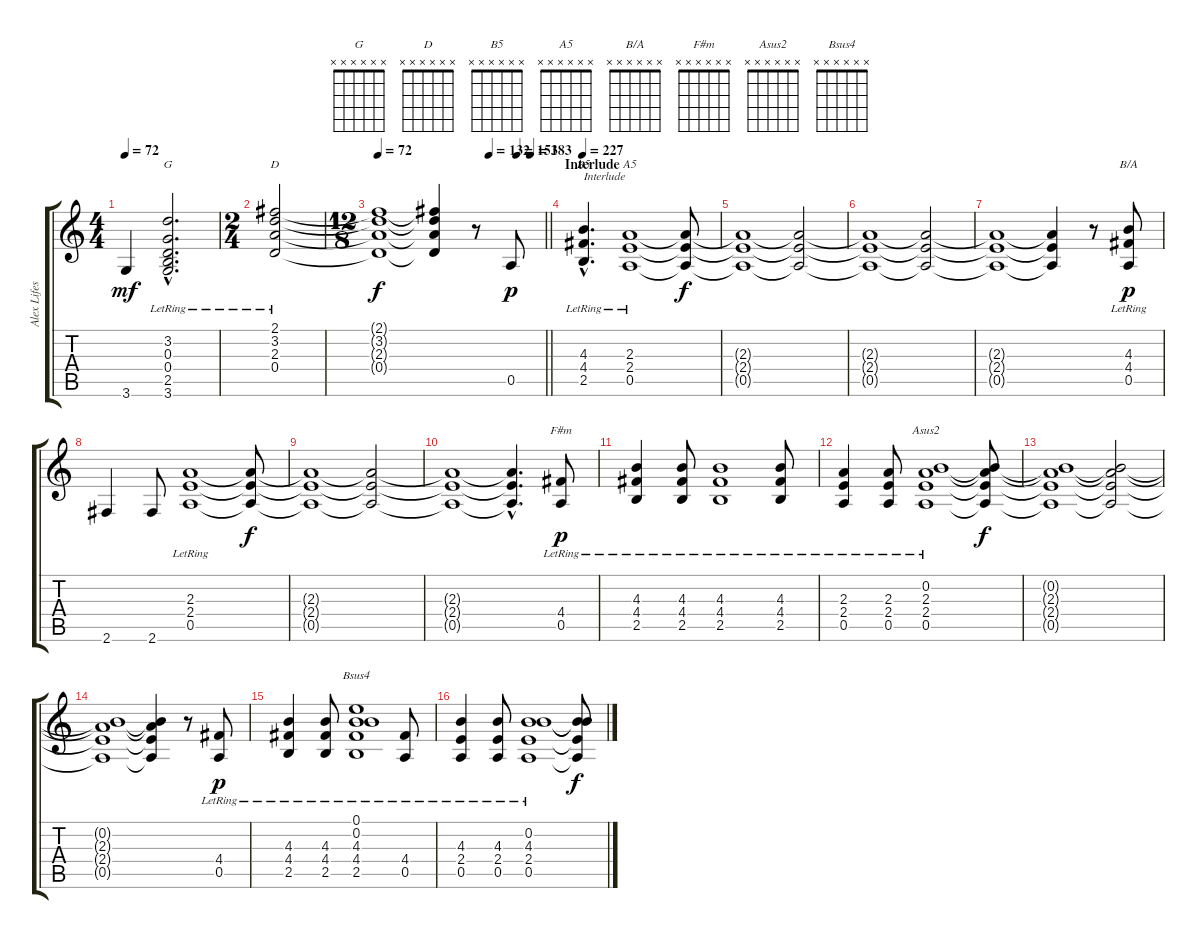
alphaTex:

\track ("Alex Lifeson 2" "Alex Lifes") {instrument overdrivenguitar}
\staff {score tabs}
\tuning (E4 B3 G3 D3 A2 E2) {hide}
\chord ("G" x x x x x x) {firstfret 0}
\chord ("D" x x x x x x) {firstfret 0}
\chord ("B5" x x x x x x) {firstfret 0}
\chord ("A5" x x x x x x) {firstfret 0}
\chord ("B/A" x x x x x x) {firstfret 0}
\chord ("F#m" x x x x x x) {firstfret 0}
\chord ("Asus2" x x x x x x) {firstfret 0}
\chord ("Bsus4" x x x x x x) {firstfret 0}
\ts (4 4)
\tempo 72
\clef g2
\ks c
3.6.4{dy mf} (3.2{hac lr} 0.3{hac lr} 0.4{hac lr} 2.5{hac} 3.6{hac}).2{d ch "G"} |
\ts (2 4)
(2.1{lr} 3.2{lr} 2.3{lr} 0.4{lr}).2{ch "D"} |
\ts (12 8)
\tempo 72
\tempo (132 0.6666666666666666)
\tempo (153 0.8333333333333334)
\tempo (183 0.9166666666666666)
\barLineRight lightlight
(2.1{t} 3.2{t} 2.3{t} 0.4{t}).1{dy f} (2.1{t} 3.2{t} 2.3{t} 0.4{t}).4 r.8 0.5.8{dy p} |
\section ("" "Interlude")
\tempo 227
(4.3{hac lr} 4.4{hac lr} 2.5{hac}).4{d ch "B5" txt "Interlude"} (2.3{lr} 2.4{lr} 0.5).1{ch "A5"} (2.3{t} 2.4{t} 0.5{t}).8{dy f} |
(2.3{t} 2.4{t} 0.5{t}).1 (2.3{t} 2.4{t} 0.5{t}).2 |
(2.3{t} 2.4{t} 0.5{t}).1 (2.3{t} 2.4{t} 0.5{t}).2 |
(2.3{t} 2.4{t} 0.5{t}).1 (2.3{t} 2.4{t} 0.5{t}).4 r.8 (4.3{lr} 4.4{lr} 0.5).8{ch "B/A" dy p} |
2.6.4 2.6.8 (2.3{lr} 2.4{lr} 0.5).1 (2.3{t} 2.4{t} 0.5{t}).8{dy f} |
(2.3{t} 2.4{t} 0.5{t}).1 (2.3{t} 2.4{t} 0.5{t}).2 |
(2.3{t} 2.4{t} 0.5{t}).1 (2.3{hac t} 2.4{hac t} 0.5{hac t}).4{d} (4.4{lr} 0.5).8{ch "F#m" dy p} |
(4.3{lr} 4.4{lr} 2.5).4 (4.3{lr} 4.4{lr} 2.5).8 (4.3{lr} 4.4{lr} 2.5).1 (4.3{lr} 4.4{lr} 2.5).8 |
(2.3{lr} 2.4{lr} 0.5).4 (2.3{lr} 2.4{lr} 0.5).8 (0.2{lr} 2.3{lr} 2.4{lr} 0.5).1{ch "Asus2"} (0.2{t} 2.3{t} 2.4{t} 0.5{t}).8{dy f} |
(0.2{t} 2.3{t} 2.4{t} 0.5{t}).1 (0.2{t} 2.3{t} 2.4{t} 0.5{t}).2 |
(0.2{t} 2.3{t} 2.4{t} 0.5{t}).1 (0.2{t} 2.3{t} 2.4{t} 0.5{t}).4 r.8 (4.4{lr} 0.5).8{dy p} |
(4.3{lr} 4.4{lr} 2.5).4 (4.3{lr} 4.4{lr} 2.5).8 (0.1{lr} 0.2{lr} 4.3{lr} 4.4{lr} 2.5).1{ch "Bsus4"} (4.4{lr} 0.5).8 |
(4.3{lr} 2.4{lr} 0.5).4 (4.3{lr} 2.4{lr} 0.5).8 (0.2{lr} 4.3{lr} 2.4{lr} 0.5).1 (0.2{t} 4.3{t} 2.4{t} 0.5{t}).8{dy f}
